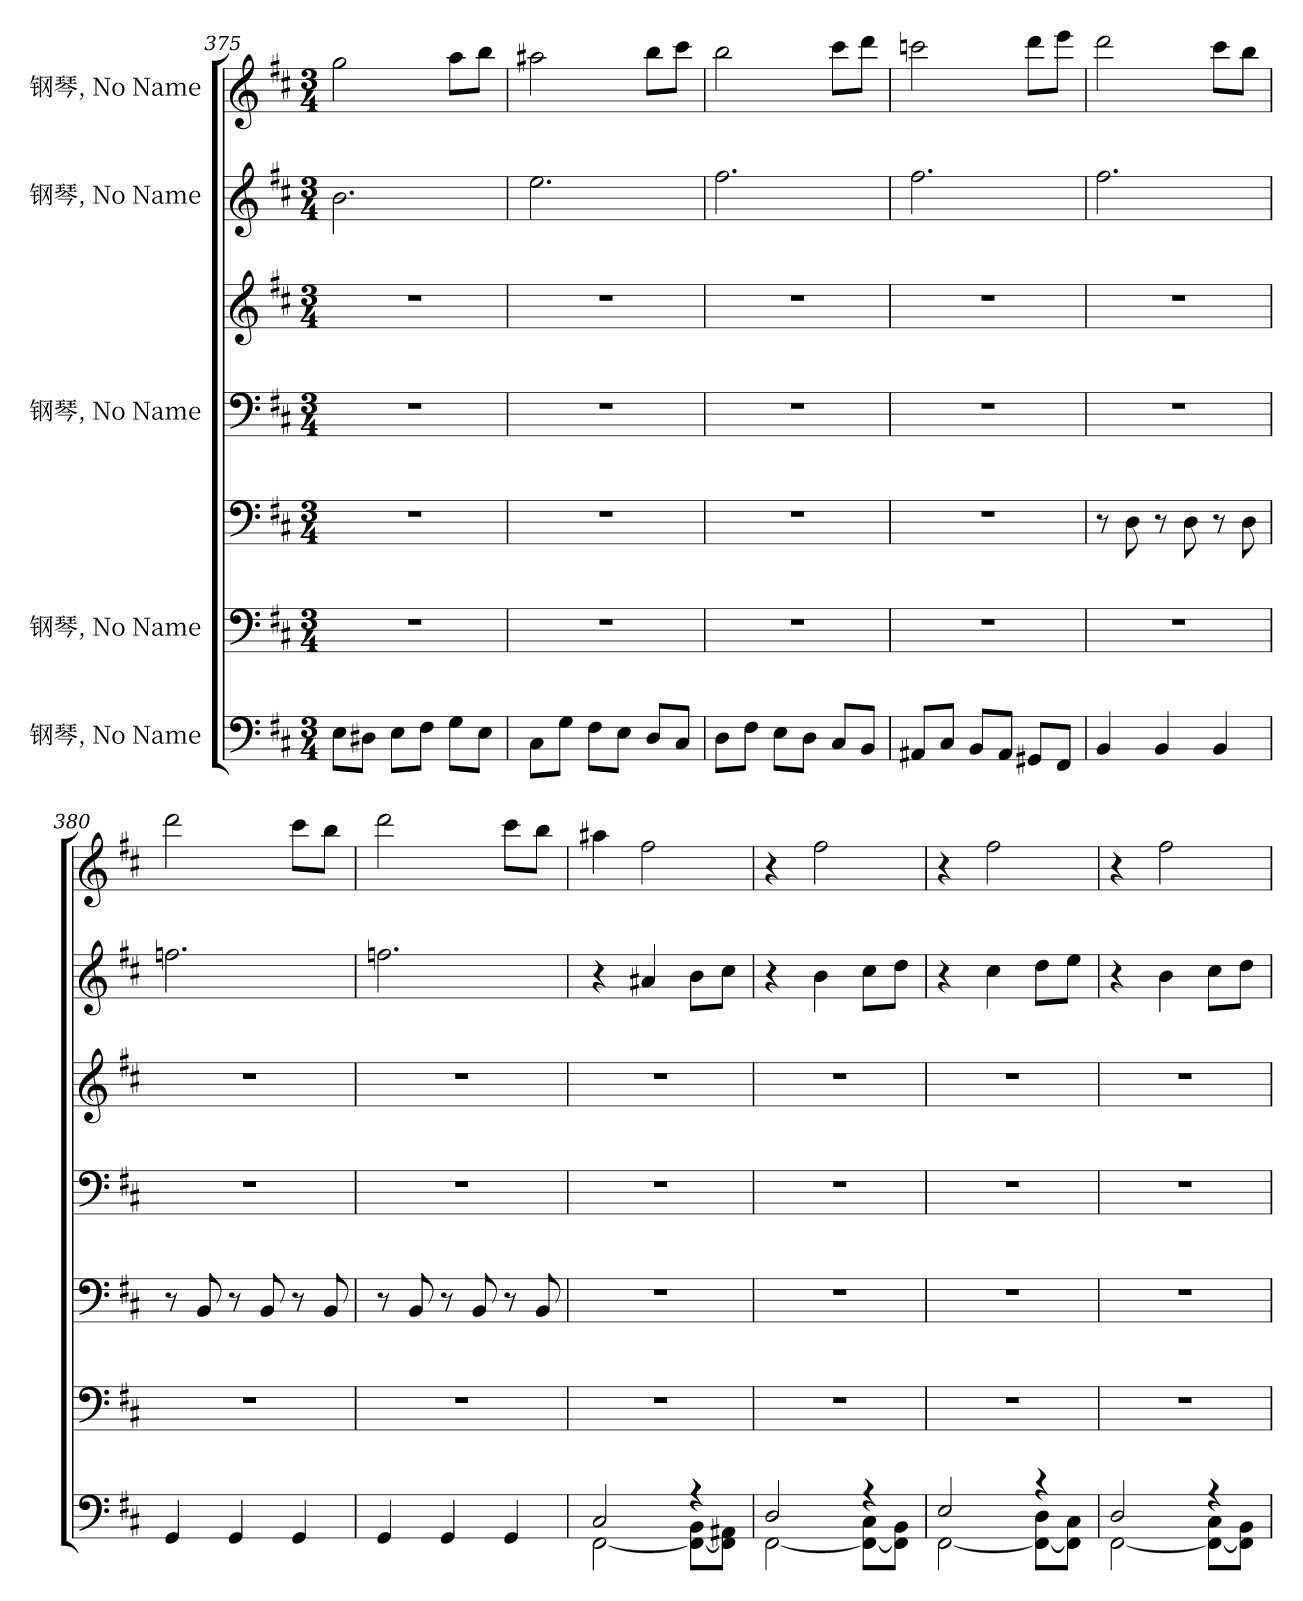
**kern	**kern	**kern	**kern	**kern	**kern	**kern
*part5	*part4	*part4	*part3	*part3	*part2	*part1
*staff7	*staff6	*staff5	*staff4	*staff3	*staff2	*staff1
*I"钢琴, No Name	*I"钢琴, No Name	*	*I"钢琴, No Name	*	*I"钢琴, No Name	*I"钢琴, No Name
*clefF4	*clefF4	*clefF4	*clefF4	*clefG2	*clefG2	*clefG2
*k[f#c#]	*k[f#c#]	*k[f#c#]	*k[f#c#]	*k[f#c#]	*k[f#c#]	*k[f#c#]
*M3/4	*M3/4	*M3/4	*M3/4	*M3/4	*M3/4	*M3/4
*MM199	*MM199	*MM199	*MM199	*MM199	*MM199	*MM199
=375	=375	=375	=375	=375	=375	=375
8E\L	2.r	2.r	2.r	2.r	2.b\	2gg\
8D#X\J	.	.	.	.	.	.
8E\L	.	.	.	.	.	.
8F#\J	.	.	.	.	.	.
8G\L	.	.	.	.	.	8aa\L
8E\J	.	.	.	.	.	8bb\J
!!LO:PB:g=z
=376	=376	=376	=376	=376	=376	=376
*	*	*	*	*	*	*MM199
8C#\L	2.r	2.r	2.r	2.r	2.ee\	2aa#X\
8G\J	.	.	.	.	.	.
8F#\L	.	.	.	.	.	.
8E\J	.	.	.	.	.	.
8D/L	.	.	.	.	.	8bb\L
8C#/J	.	.	.	.	.	8ccc#\J
=377	=377	=377	=377	=377	=377	=377
*	*	*	*	*	*	*MM199
8D\L	2.r	2.r	2.r	2.r	2.ff#\	2bb\
8F#\J	.	.	.	.	.	.
8E\L	.	.	.	.	.	.
8D\J	.	.	.	.	.	.
8C#/L	.	.	.	.	.	8ccc#\L
8BB/J	.	.	.	.	.	8ddd\J
=378	=378	=378	=378	=378	=378	=378
*	*	*	*	*	*	*MM199
8AA#X/L	2.r	2.r	2.r	2.r	2.ff#\	2cccn\
8C#/J	.	.	.	.	.	.
8BB/L	.	.	.	.	.	.
8AA#/J	.	.	.	.	.	.
8GG#X/L	.	.	.	.	.	8ddd\L
8FF#/J	.	.	.	.	.	8eee\J
=379	=379	=379	=379	=379	=379	=379
*	*	*	*	*	*	*MM199
4BB/	2.r	8r	2.r	2.r	2.ff#\	2ddd\
.	.	8D\	.	.	.	.
4BB/	.	8r	.	.	.	.
.	.	8D\	.	.	.	.
4BB/	.	8r	.	.	.	8ccc#\L
.	.	8D\	.	.	.	8bb\J
=380	=380	=380	=380	=380	=380	=380
*	*	*	*	*	*	*MM199
4GG/	2.r	8r	2.r	2.r	2.ffn\	2ddd\
.	.	8BB/	.	.	.	.
4GG/	.	8r	.	.	.	.
.	.	8BB/	.	.	.	.
4GG/	.	8r	.	.	.	8ccc#\L
.	.	8BB/	.	.	.	8bb\J
!!LO:PB:g=z
=381	=381	=381	=381	=381	=381	=381
*	*	*	*	*	*	*MM199
4GG/	2.r	8r	2.r	2.r	2.ffn\	2ddd\
.	.	8BB/	.	.	.	.
4GG/	.	8r	.	.	.	.
.	.	8BB/	.	.	.	.
4GG/	.	8r	.	.	.	8ccc#\L
.	.	8BB/	.	.	.	8bb\J
=382	=382	=382	=382	=382	=382	=382
*	*	*	*	*	*	*MM199
*^	*	*	*	*	*	*
2C#/	[2FF#\	2.r	2.r	2.r	2.r	4r	4aa#X\
.	.	.	.	.	.	4a#X/	2ff#\
4r	8FF#\_ 8BB\L	.	.	.	.	8b\L	.
.	8FF#\] 8AA#X\J	.	.	.	.	8cc#\J	.
=383	=383	=383	=383	=383	=383	=383	=383
*	*	*	*	*	*	*	*MM199
2D/	[2FF#\	2.r	2.r	2.r	2.r	4r	4r
.	.	.	.	.	.	4b\	2ff#\
4r	8FF#\_ 8C#\L	.	.	.	.	8cc#\L	.
.	8FF#\] 8BB\J	.	.	.	.	8dd\J	.
=384	=384	=384	=384	=384	=384	=384	=384
*	*	*	*	*	*	*	*MM199
2E/	[2FF#\	2.r	2.r	2.r	2.r	4r	4r
.	.	.	.	.	.	4cc#\	2ff#\
4r	8FF#\_ 8D\L	.	.	.	.	8dd\L	.
.	8FF#\] 8C#\J	.	.	.	.	8ee\J	.
=385	=385	=385	=385	=385	=385	=385	=385
*	*	*	*	*	*	*	*MM199
2D/	[2FF#\	2.r	2.r	2.r	2.r	4r	4r
.	.	.	.	.	.	4b\	2ff#\
4r	8FF#\_ 8C#\L	.	.	.	.	8cc#\L	.
.	8FF#\] 8BB\J	.	.	.	.	8dd\J	.
*v	*v	*	*	*	*	*	*
=	=	=	=	=	=	=
*-	*-	*-	*-	*-	*-	*-
